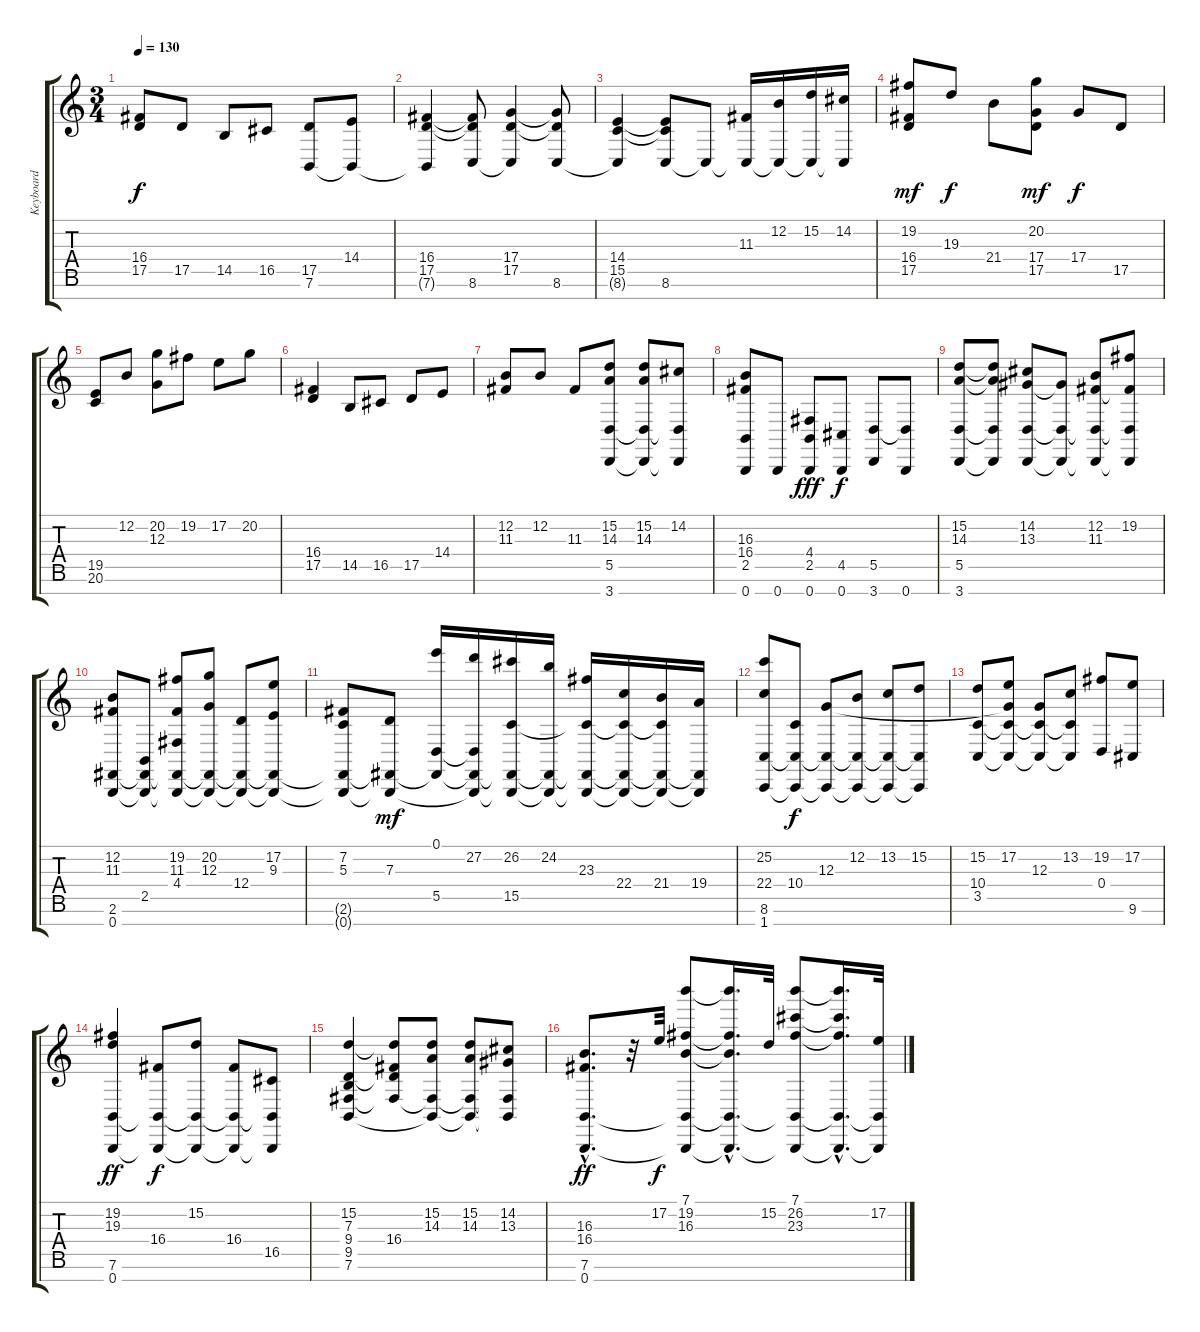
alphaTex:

\track ("Keyboard" "Keyboard") {instrument acousticgrandpiano}
\staff {score tabs}
\tuning (E6 B3 G3 D3 A2 E2 B1) {hide}
\ts (3 4)
\tempo 130
\clef g2
\ks c
(16.4 17.5).8{dy f} 17.5.8 14.5.8 16.5.8 (17.5 7.6).8 (14.4 7.6{t}).8 |
(16.4 17.5 7.6{t}).4 (16.4{t} 17.5{t} 8.6).8 (17.4 17.5 8.6{t}).4 (17.4{t} 17.5{t} 8.6).8 |
(14.4 15.5 8.6{t}).4 (14.4{t} 15.5{t} 8.6).8 8.6{t}.8 (11.3 8.6{t}).16 (12.2 8.6{t}).16 (15.2 8.6{t}).16 (14.2 8.6{t}).16 |
(19.2 16.4 17.5).8{dy mf} 19.3.8{dy f} 21.4.8 (20.2 17.4 17.5).8{dy mf} 17.4.8{dy f} 17.5.8 |
(19.5 20.6).8 12.2.8 (20.2 12.3).8 19.2.8 17.2.8 20.2.8 |
(16.4 17.5).4 14.5.8 16.5.8 17.5.8 14.4.8 |
(12.2 11.3).8 12.2.8 11.3.8 (15.2 14.3 5.5 3.7).8 (15.2 14.3 5.5{t} 3.7{t}).8 (14.2 5.5{t} 3.7{t}).8 |
(16.3 16.4 2.5 0.7).8 0.7.8 (4.4 2.5 0.7).8{dy fff} (4.5 0.7).8{dy f} (5.5 3.7).8 (5.5{t} 0.7).8 |
(15.2 14.3 5.5 3.7).8 (15.2{t} 14.3{t} 5.5{t} 3.7{t}).8 (14.2 13.3 5.5{t} 3.7{t}).8 (13.3{t} 5.5{t} 3.7{t}).8 (12.2 11.3 5.5{t} 3.7{t}).8 (19.2 11.3{t} 5.5{t} 3.7{t}).8 |
(12.2 11.3 2.6 0.7).8 (2.5 2.6{t} 0.7{t}).8 (19.2 11.3 4.4 2.6{t} 0.7{t}).8 (20.2 12.3 2.6{t} 0.7{t}).8 (12.4 2.6{t} 0.7{t}).8 (17.2 9.3 2.6{t} 0.7{t}).8 |
(7.2 5.3 2.6{t} 0.7{t}).8 (7.3 2.6{t} 0.7{t}).8{dy mf} (0.1 5.5 2.6{t}).16 (27.2 5.5{t} 2.6{t} 0.7{t}).16 (26.2 15.5 2.6{t} 0.7{t}).16 (24.2 2.6{t} 0.7{t}).16 (23.3 15.5{t} 2.6{t} 0.7{t}).16 (22.4 15.5{t} 2.6{t} 0.7{t}).16 (21.4 15.5{t} 2.6{t} 0.7{t}).16 (19.4 2.6{t} 0.7{t}).16 |
(25.2 22.4 8.6 1.7).8 (10.4 8.6{t} 1.7{t}).8{dy f} (12.3 8.6{t} 1.7{t}).8 (12.2 8.6{t} 1.7{t}).8 (13.2 8.6{t} 1.7{t}).8 (15.2 8.6{t} 1.7{t}).8 |
(15.2 10.4 3.5).8 (17.2 12.3{t} 10.4{t} 3.5{t}).8 (12.3 10.4{t} 3.5{t}).8 (13.2 10.4{t} 3.5{t}).8 (19.2 0.4).8 (17.2 9.6).8 |
(19.2 19.3 7.6 0.7).4{dy ff} (16.4 7.6{t} 0.7{t}).8{dy f} (15.2 7.6{t} 0.7{t}).8 (16.4 7.6{t} 0.7{t}).8 (16.5 7.6{t} 0.7{t}).8 |
(15.2 7.3 9.4 9.5 7.6).4 (15.2{t} 7.3{t} 16.4 9.5{t}).8 (15.2 14.3 9.5{t} 7.6{t}).8 (15.2 14.3 9.5{t} 7.6{t}).8 (14.2 13.3 9.5{t} 7.6{t}).8 |
(16.3{hac} 16.4{hac} 7.6{hac} 0.7{hac}).8{d dy ff} r.32 17.2.32{dy f} (7.1 19.2 16.3 7.6{t} 0.7{t}).8 (7.1{hac t} 19.2{hac t} 16.3{hac t} 7.6{hac t} 0.7{hac t}).16{d} 15.2.32 (7.1 26.2 23.3 7.6{t} 0.7{t}).8 (7.1{hac t} 26.2{hac t} 23.3{hac t} 7.6{hac t} 0.7{hac t}).16{d} (17.2 7.6{t} 0.7{t}).32
